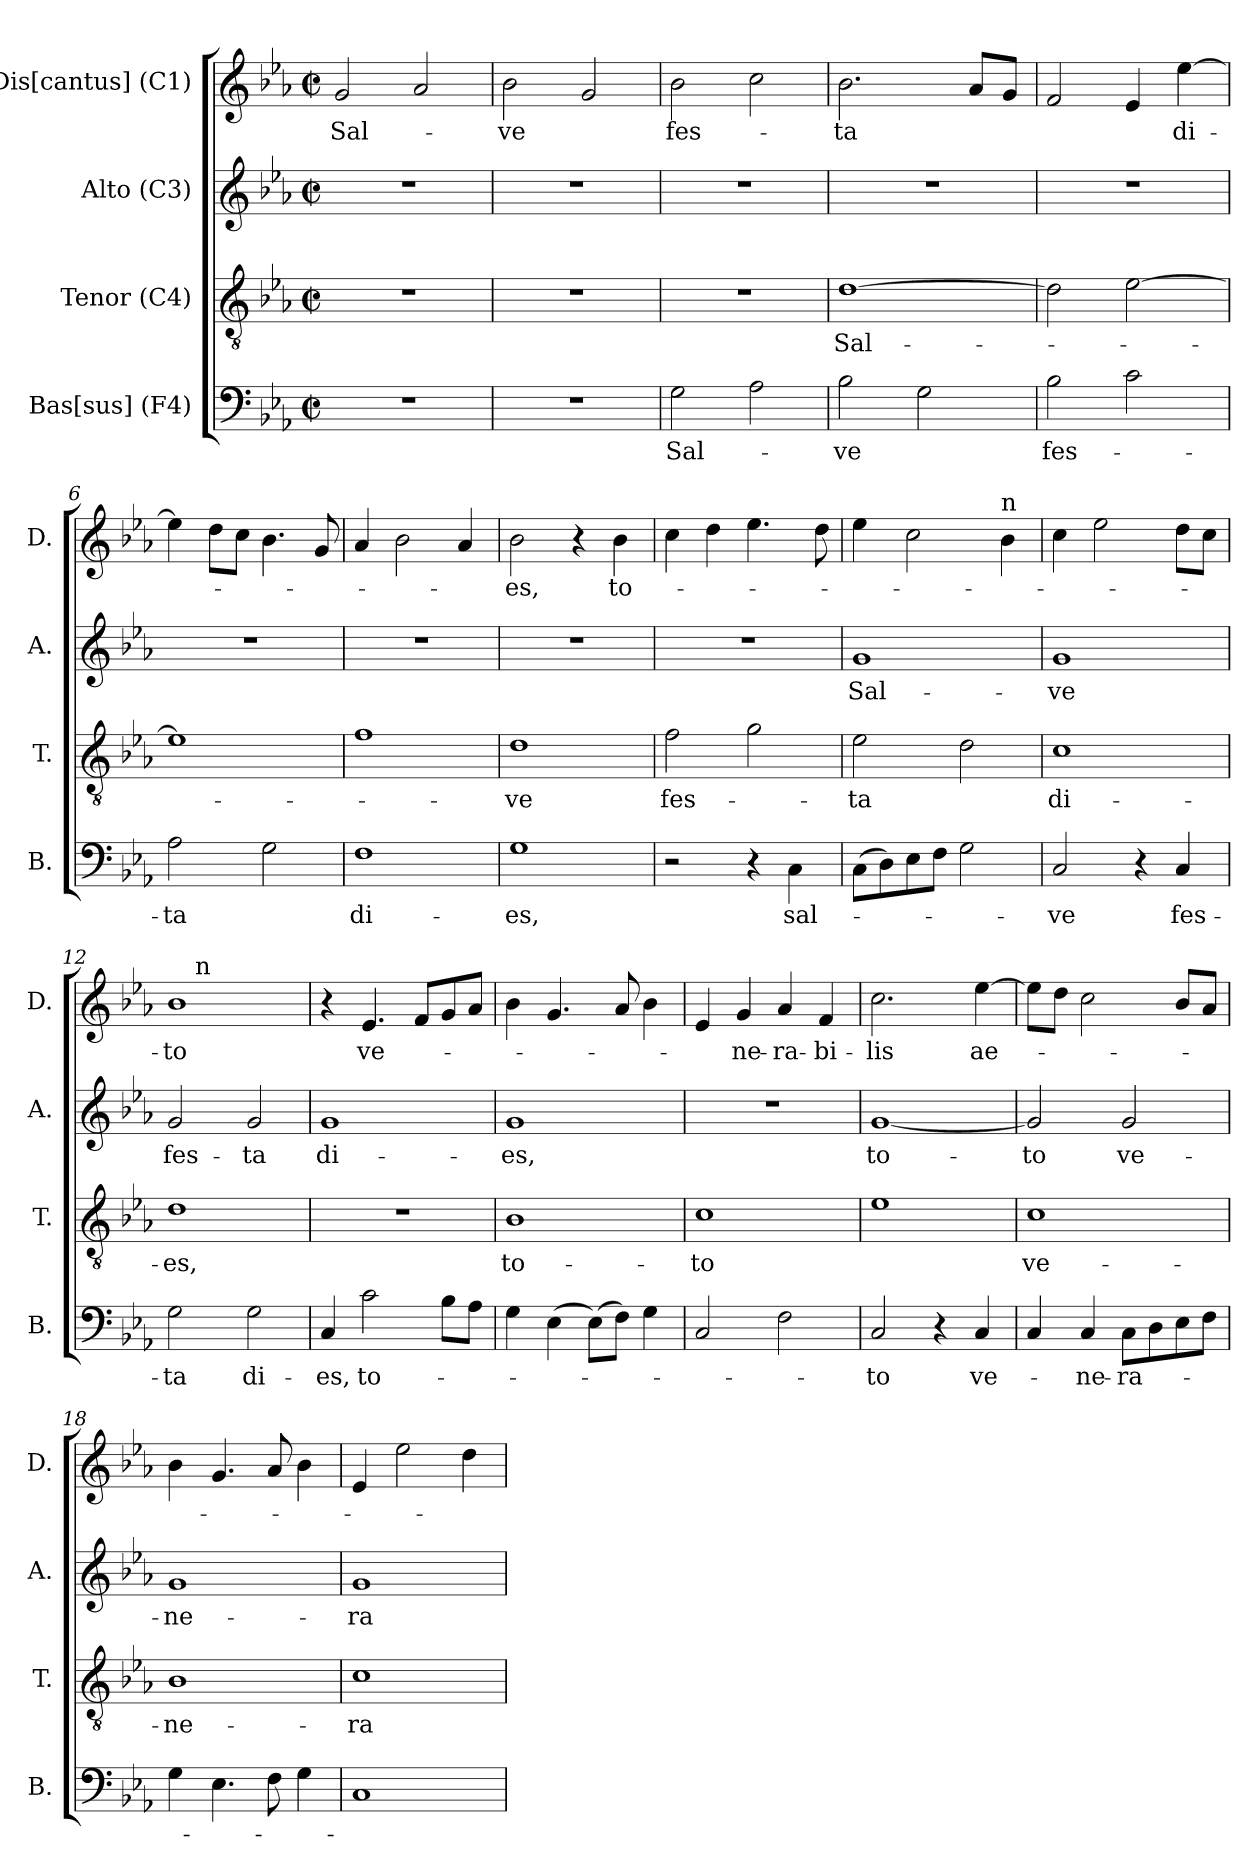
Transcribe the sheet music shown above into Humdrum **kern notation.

**kern	**text	**kern	**text	**kern	**text	**kern	**text
*part4	*part4	*part3	*part3	*part2	*part2	*part1	*part1
*staff4	*staff4	*staff3	*staff3	*staff2	*staff2	*staff1	*staff1
*I"Bas[sus] (F4)	*	*I"Tenor (C4)	*	*I"Alto (C3)	*	*I"Dis[cantus] (C1)	*
*I'B.	*	*I'T.	*	*I'A.	*	*I'D.	*
*clefF4	*	*clefGv2	*	*clefG2	*	*clefG2	*
*k[b-e-a-]	*	*k[b-e-a-]	*	*k[b-e-a-]	*	*k[b-e-a-]	*
*E-:	*	*E-:	*	*E-:	*	*E-:	*
*M2/2	*	*M2/2	*	*M2/2	*	*M2/2	*
*met(c|)	*	*met(c|)	*	*met(c|)	*	*met(c|)	*
=1	=1	=1	=1	=1	=1	=1	=1
!	!	!	!	!	!	!	!LO:LY:b
1r	.	1r	.	1r	.	2g/	Sal-
.	.	.	.	.	.	2a-/	.
=2	=2	=2	=2	=2	=2	=2	=2
!	!	!	!	!	!	!	!LO:LY:b
1r	.	1r	.	1r	.	2b-\	-ve
.	.	.	.	.	.	2g/	.
=3	=3	=3	=3	=3	=3	=3	=3
!	!LO:LY:b	!	!	!	!	!	!LO:LY:b
2G\	Sal-	1r	.	1r	.	2b-\	fes-
2A-\	.	.	.	.	.	2cc\	.
=4	=4	=4	=4	=4	=4	=4	=4
!	!LO:LY:b	!	!LO:LY:b	!	!	!	!LO:LY:b
2B-\	-ve	[>1d	Sal-	1r	.	2.b-\	-ta
2G\	.	.	.	.	.	.	.
.	.	.	.	.	.	8a-/L	.
.	.	.	.	.	.	8g/J	.
=5	=5	=5	=5	=5	=5	=5	=5
!	!LO:LY:b	!	!	!	!	!	!
2B-\	fes-	2d\]	.	1r	.	2f/	.
2c\	.	[>2e-\	.	.	.	4e-/	.
!	!	!	!	!	!	!	!LO:LY:b
.	.	.	.	.	.	[>4ee-\	di-
=6	=6	=6	=6	=6	=6	=6	=6
!	!LO:LY:b	!	!	!	!	!	!
2A-\	-ta	1e-]	.	1r	.	4ee-\]	.
.	.	.	.	.	.	8dd\L	.
.	.	.	.	.	.	8cc\J	.
2G\	.	.	.	.	.	4.b-\	.
.	.	.	.	.	.	8g/	.
=7	=7	=7	=7	=7	=7	=7	=7
!	!LO:LY:b	!	!	!	!	!	!
1F	di-	1f	.	1r	.	4a-/	.
.	.	.	.	.	.	2b-\	.
.	.	.	.	.	.	4a-/	.
=8	=8	=8	=8	=8	=8	=8	=8
!	!LO:LY:b	!	!LO:LY:b	!	!	!	!LO:LY:b
1G	-es,	1d	-ve	1r	.	2b-\	-es,
.	.	.	.	.	.	4r	.
!	!	!	!	!	!	!	!LO:LY:b
.	.	.	.	.	.	4b-\	to-
!!LO:LB:g=z
=9	=9	=9	=9	=9	=9	=9	=9
!	!	!	!LO:LY:b	!	!	!	!
2r	.	2f\	fes-	1r	.	4cc\	.
.	.	.	.	.	.	4dd\	.
4r	.	2g\	.	.	.	4.ee-\	.
!	!LO:LY:b	!	!	!	!	!	!
4C\	sal-	.	.	.	.	.	.
.	.	.	.	.	.	8dd\	.
=10	=10	=10	=10	=10	=10	=10	=10
!	!	!	!LO:LY:b	!	!LO:LY:b	!	!
(>8C\L	.	2e-\	-ta	1g	Sal-	4ee-\	.
8D\)	.	.	.	.	.	.	.
8E-\	.	.	.	.	.	2cc\	.
8F\J	.	.	.	.	.	.	.
2G\	.	2d\	.	.	.	.	.
!	!	!	!	!	!	!LO:TX:a:t=n	!
.	.	.	.	.	.	4b-\	.
=11	=11	=11	=11	=11	=11	=11	=11
!	!LO:LY:b	!	!LO:LY:b	!	!LO:LY:b	!	!
2C/	-ve	1c	di-	1g	-ve	4cc\	.
.	.	.	.	.	.	2ee-\	.
4r	.	.	.	.	.	.	.
!	!LO:LY:b	!	!	!	!	!	!
4C/	fes-	.	.	.	.	8dd\L	.
.	.	.	.	.	.	8cc\J	.
=12	=12	=12	=12	=12	=12	=12	=12
!	!LO:LY:b	!	!LO:LY:b	!	!LO:LY:b	!	!LO:LY:b
*	*	*	*	*	*	*^	*
2G\	-ta	1d	-es,	2g/	fes-	1b-	8ryy	-to
!	!	!	!	!	!	!	!LO:TX:a:t=n	!
.	.	.	.	.	.	.	2..ryy	.
!	!LO:LY:b	!	!	!	!LO:LY:b	!	!	!
2G\	di-	.	.	2g/	-ta	.	.	.
=13	=13	=13	=13	=13	=13	=13	=13	=13
!	!LO:LY:b	!	!	!	!LO:LY:b	!	!	!
*	*	*	*	*	*	*v	*v	*
4C/	-es,	1r	.	1g	di-	4r	.
!	!LO:LY:b	!	!	!	!	!	!LO:LY:b
2c\	to-	.	.	.	.	4.e-/	ve-
.	.	.	.	.	.	8f/L	.
8B-\L	.	.	.	.	.	8g/	.
8A-\J	.	.	.	.	.	8a-/J	.
=14	=14	=14	=14	=14	=14	=14	=14
!	!	!	!LO:LY:b	!	!LO:LY:b	!	!
4G\	.	1B-	to-	1g	-es,	4b-\	.
(>4E-\	.	.	.	.	.	4.g/	.
(>8E-\L)	.	.	.	.	.	.	.
8F\J)	.	.	.	.	.	8a-/	.
4G\	.	.	.	.	.	4b-\	.
=15	=15	=15	=15	=15	=15	=15	=15
!	!	!	!LO:LY:b	!	!	!	!
2C/	.	1c	-to	1r	.	4e-/	.
!	!	!	!	!	!	!	!LO:LY:b
.	.	.	.	.	.	4g/	-ne-
!	!	!	!	!	!	!	!LO:LY:b
2F\	.	.	.	.	.	4a-/	-ra-
!	!	!	!	!	!	!	!LO:LY:b
.	.	.	.	.	.	4f/	-bi-
=16	=16	=16	=16	=16	=16	=16	=16
!	!LO:LY:b	!	!	!	!LO:LY:b	!	!LO:LY:b
2C/	-to	1e-	.	[<1g	to-	2.cc\	-lis
4r	.	.	.	.	.	.	.
!	!LO:LY:b	!	!	!	!	!	!LO:LY:b
4C/	ve-	.	.	.	.	[<4ee-\	ae-
!!LO:LB:g=z
=17	=17	=17	=17	=17	=17	=17	=17
!	!	!	!LO:LY:b	!	!LO:LY:b	!	!
4C/	.	1c	ve-	2g/]	-to	8ee-\L]	.
.	.	.	.	.	.	8dd\J	.
!	!LO:LY:b	!	!	!	!	!	!
4C/	-ne-	.	.	.	.	2cc\	.
!	!LO:LY:b	!	!	!	!LO:LY:b	!	!
8C\L	-ra-	.	.	2g/	ve-	.	.
8D\	.	.	.	.	.	.	.
8E-\	.	.	.	.	.	8b-/L	.
8F\J	.	.	.	.	.	8a-/J	.
=18	=18	=18	=18	=18	=18	=18	=18
!	!	!	!LO:LY:b	!	!LO:LY:b	!	!
4G\	.	1B-	-ne-	1g	-ne-	4b-\	.
4.E-\	.	.	.	.	.	4.g/	.
8F\	.	.	.	.	.	8a-/	.
4G\	.	.	.	.	.	4b-\	.
=19	=19	=19	=19	=19	=19	=19	=19
!	!	!	!LO:LY:b	!	!LO:LY:b	!	!
1C	.	1c	-ra-	1g	-ra-	4e-/	.
.	.	.	.	.	.	2ee-\	.
.	.	.	.	.	.	4dd\	.
=	=	=	=	=	=	=	=
*-	*-	*-	*-	*-	*-	*-	*-
